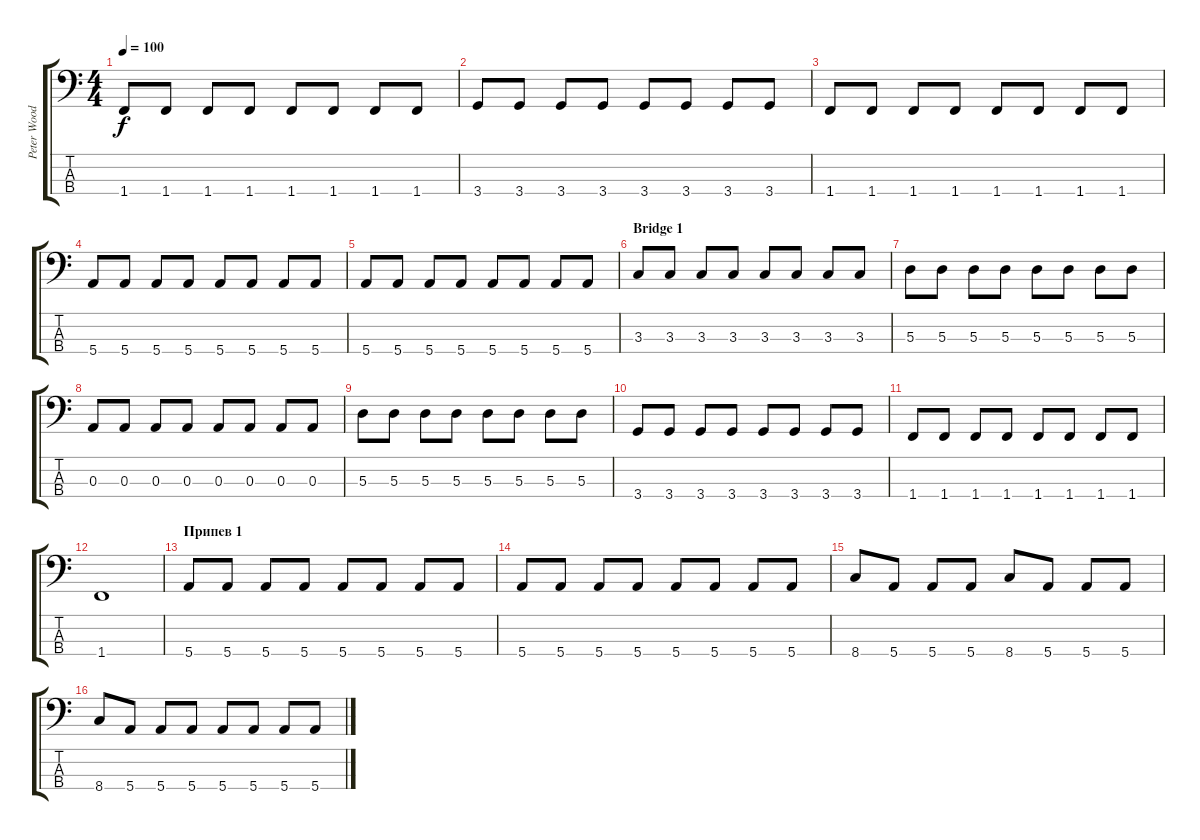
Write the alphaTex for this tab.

\track ("Peter Woodrobe" "Peter Wood") {instrument electricbasspick}
\staff {score tabs}
\tuning (G2 D2 A1 E1) {hide}
\ts (4 4)
\tempo 100
\clef f4
\ks c
1.4.8{dy f} 1.4.8 1.4.8 1.4.8 1.4.8 1.4.8 1.4.8 1.4.8 |
3.4.8 3.4.8 3.4.8 3.4.8 3.4.8 3.4.8 3.4.8 3.4.8 |
1.4.8 1.4.8 1.4.8 1.4.8 1.4.8 1.4.8 1.4.8 1.4.8 |
5.4.8 5.4.8 5.4.8 5.4.8 5.4.8 5.4.8 5.4.8 5.4.8 |
5.4.8 5.4.8 5.4.8 5.4.8 5.4.8 5.4.8 5.4.8 5.4.8 |
\section ("" "Bridge 1")
3.3.8 3.3.8 3.3.8 3.3.8 3.3.8 3.3.8 3.3.8 3.3.8 |
5.3.8 5.3.8 5.3.8 5.3.8 5.3.8 5.3.8 5.3.8 5.3.8 |
0.3.8 0.3.8 0.3.8 0.3.8 0.3.8 0.3.8 0.3.8 0.3.8 |
5.3.8 5.3.8 5.3.8 5.3.8 5.3.8 5.3.8 5.3.8 5.3.8 |
3.4.8 3.4.8 3.4.8 3.4.8 3.4.8 3.4.8 3.4.8 3.4.8 |
1.4.8 1.4.8 1.4.8 1.4.8 1.4.8 1.4.8 1.4.8 1.4.8 |
1.4.1 |
\section ("" "Припев 1")
5.4.8{volume 16} 5.4.8 5.4.8 5.4.8 5.4.8 5.4.8 5.4.8 5.4.8 |
5.4.8 5.4.8 5.4.8 5.4.8 5.4.8 5.4.8 5.4.8 5.4.8 |
8.4.8 5.4.8 5.4.8 5.4.8 8.4.8 5.4.8 5.4.8 5.4.8 |
8.4.8 5.4.8 5.4.8 5.4.8 5.4.8 5.4.8 5.4.8 5.4.8
